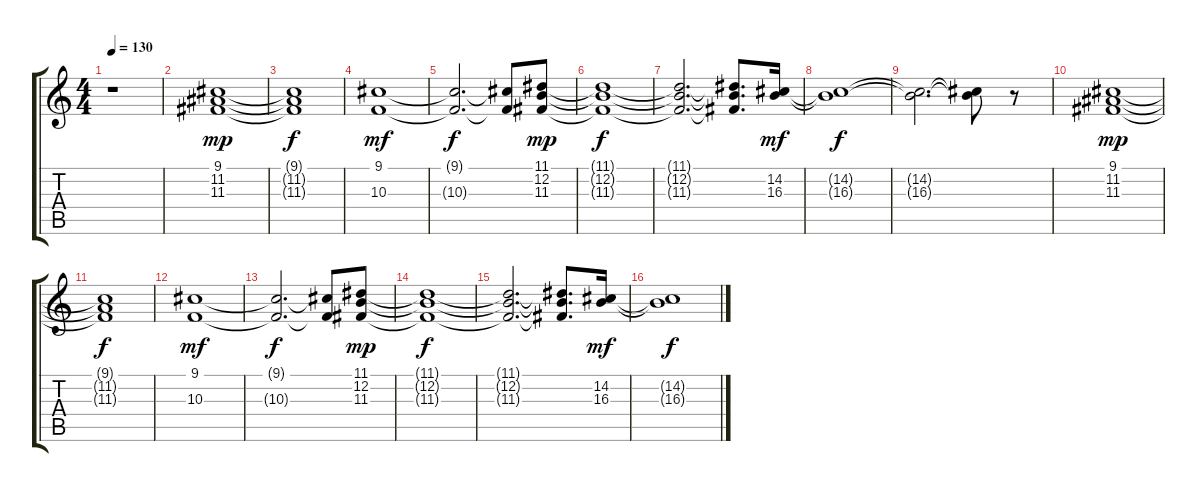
\track "" {instrument pad8sweep}
\staff {score tabs}
\tuning (E4 B3 G3 D3 A2 E2) {hide}
\ts (4 4)
\tempo 130
\clef g2
\ks c
r.1{dy f} |
(9.1 11.2 11.3).1{dy mp} |
(9.1{t} 11.2{t} 11.3{t}).1{dy f} |
(9.1 10.3).1{dy mf} |
(9.1{t} 10.3{t}).2{d dy f} (9.1{t} 10.3{t}).8 (11.1 12.2 11.3).8{dy mp} |
(11.1{t} 12.2{t} 11.3{t}).1{dy f} |
(11.1{t} 12.2{t} 11.3{t}).2{d} (11.1{t} 12.2{t} 11.3{t}).8{d} (14.2 16.3).16{dy mf} |
(14.2{t} 16.3{t}).1{dy f} |
(14.2{t} 16.3{t}).2{d} (14.2{t} 16.3{t}).8 r.8 |
(9.1 11.2 11.3).1{dy mp} |
(9.1{t} 11.2{t} 11.3{t}).1{dy f} |
(9.1 10.3).1{dy mf} |
(9.1{t} 10.3{t}).2{d dy f} (9.1{t} 10.3{t}).8 (11.1 12.2 11.3).8{dy mp} |
(11.1{t} 12.2{t} 11.3{t}).1{dy f} |
(11.1{t} 12.2{t} 11.3{t}).2{d} (11.1{t} 12.2{t} 11.3{t}).8{d} (14.2 16.3).16{dy mf} |
(14.2{t} 16.3{t}).1{dy f}
